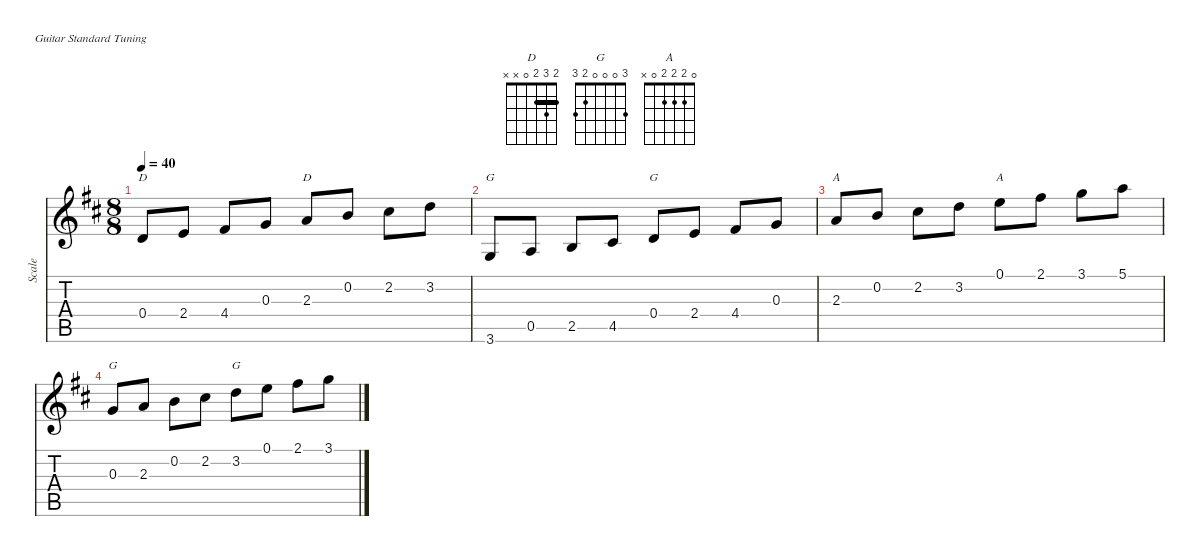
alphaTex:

\defaultSystemsLayout 4
\hideDynamics
\bracketExtendMode nobrackets
\track ("Scale" "Scale") {defaultSystemsLayout 4 instrument acousticguitarsteel}
\staff {score tabs}
\tuning (E4 B3 G3 D3 A2 E2)
\chord ("D" 2 3 2 0 x x) {showfingering false barre 2}
\chord ("G" 3 0 0 0 2 3) {showfingering false}
\chord ("A" 0 2 2 2 0 x) {showfingering false}
\ts (8 8)
\beaming (8 2 2 2 2)
\tempo 40
\clef g2
\ks d
0.4{acc forcenatural}.8{ch "D" dy mf instrument acousticguitarsteel beam Up} 2.4{acc forcenatural}.8{beam Up} 4.4{acc #}.8{beam Up} 0.3{acc forcenatural}.8{beam Up} 2.3{acc forcenatural}.8{ch "D" beam Up} 0.2{acc forcenatural}.8{beam Up} 2.2{acc #}.8{beam Down} 3.2{acc forcenatural}.8{beam Down} |
3.6{acc forcenatural}.8{ch "G" beam Up} 0.5{acc forcenatural}.8{beam Up} 2.5{acc forcenatural}.8{beam Up} 4.5{acc #}.8{beam Up} 0.4{acc forcenatural}.8{ch "G" beam Up} 2.4{acc forcenatural}.8{beam Up} 4.4{acc #}.8{beam Up} 0.3{acc forcenatural}.8{beam Up} |
2.3{acc forcenatural}.8{ch "A" beam Up} 0.2{acc forcenatural}.8{beam Up} 2.2{acc #}.8{beam Down} 3.2{acc forcenatural}.8{beam Down} 0.1{acc forcenatural}.8{ch "A" beam Down} 2.1{acc #}.8{beam Down} 3.1{acc forcenatural}.8{beam Down} 5.1{acc forcenatural}.8{beam Down} |
0.3{acc forcenatural}.8{ch "G" beam Up} 2.3{acc forcenatural}.8{beam Up} 0.2{acc forcenatural}.8{beam Down} 2.2{acc #}.8{beam Down} 3.2{acc forcenatural}.8{ch "G" beam Down} 0.1{acc forcenatural}.8{beam Down} 2.1{acc #}.8{beam Down} 3.1{acc forcenatural}.8{beam Down}
